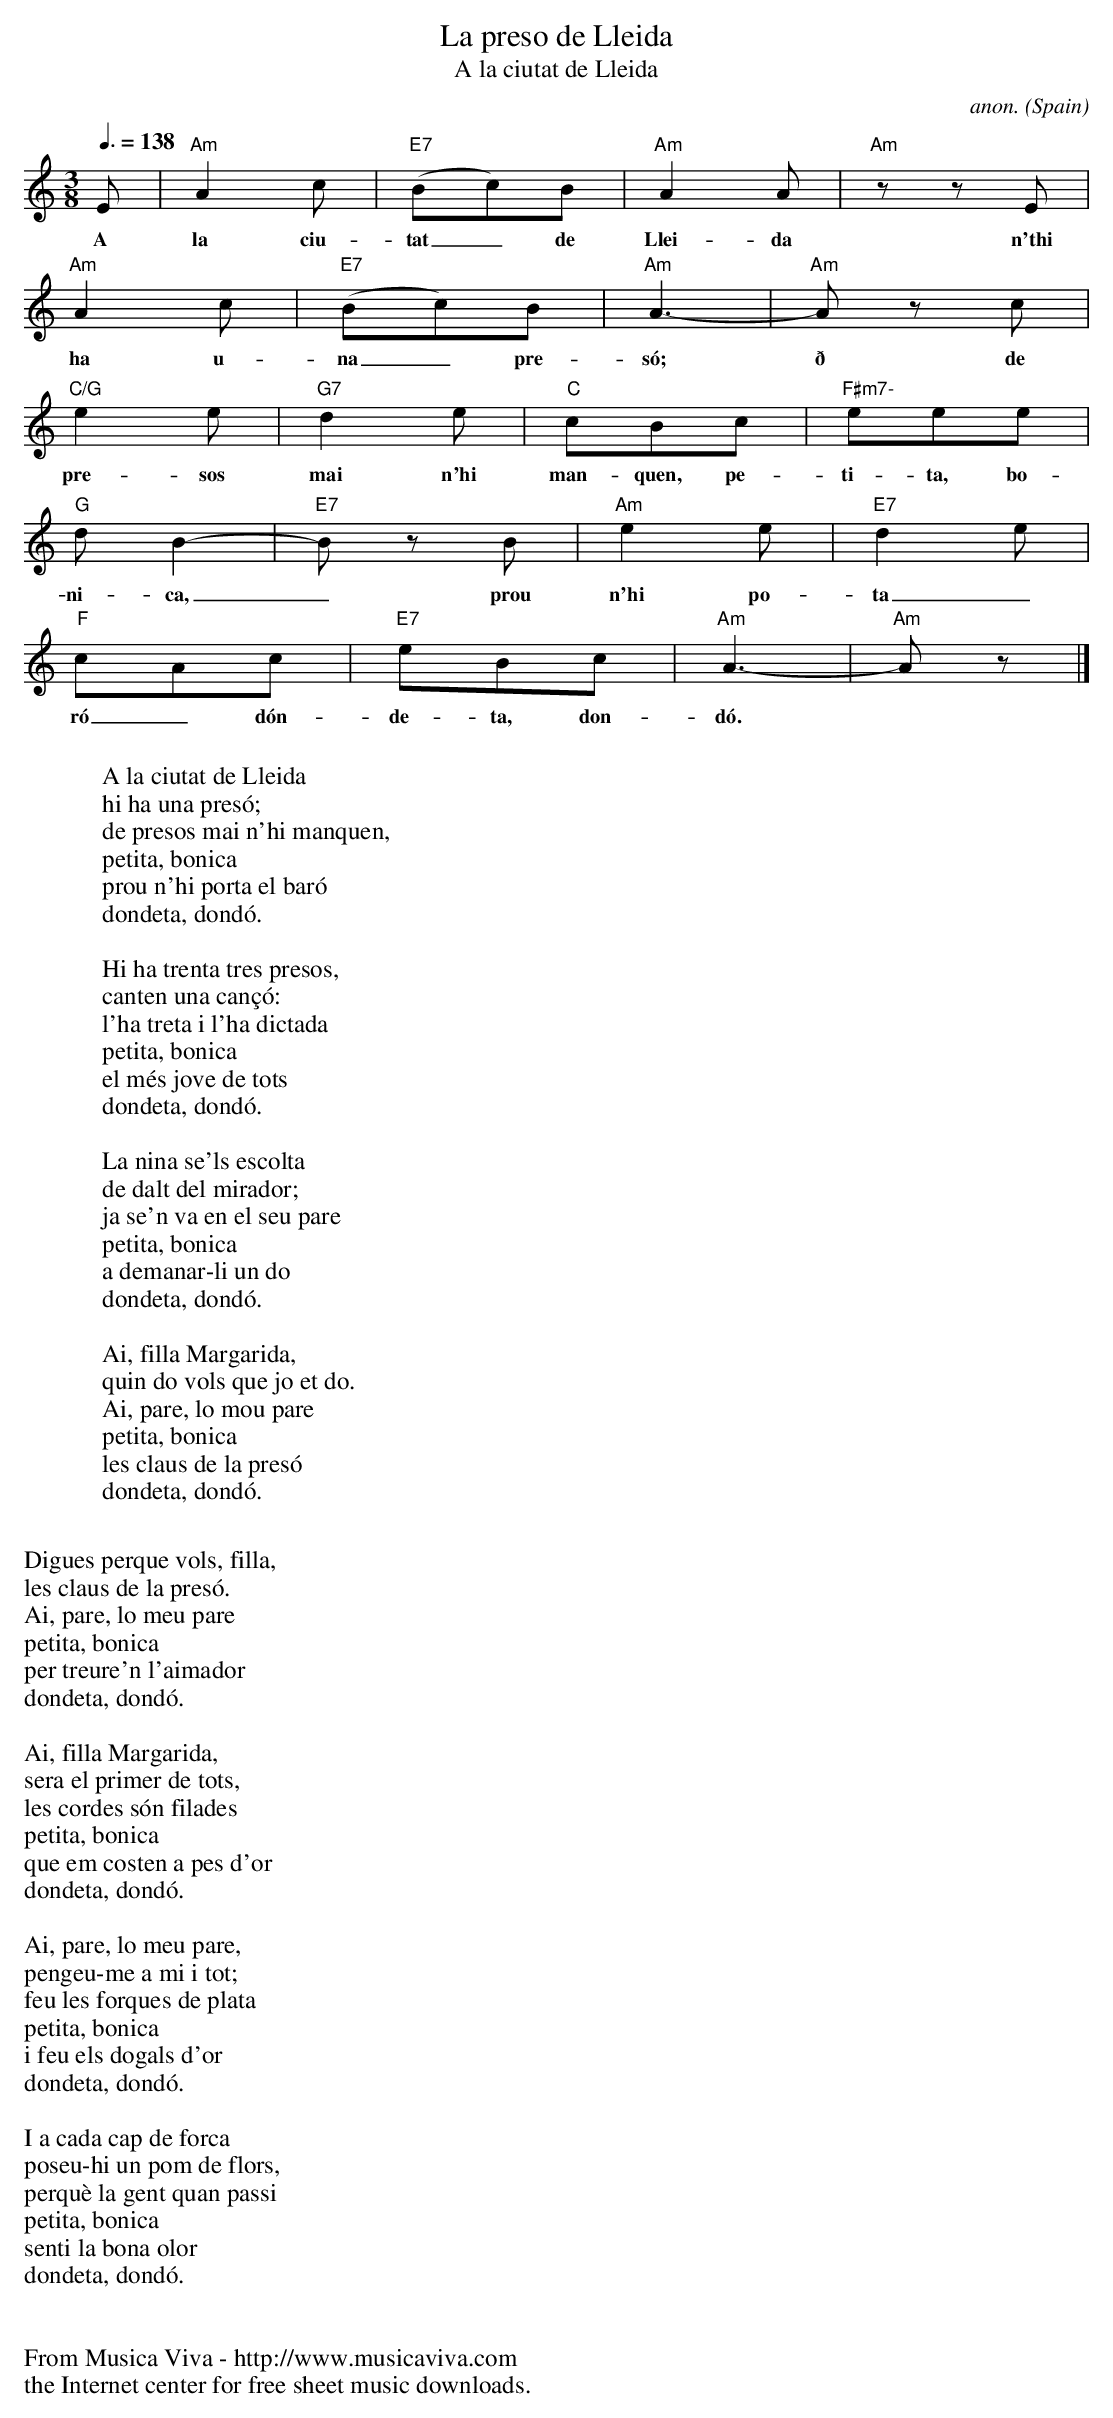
X:1
T:La preso de Lleida
T:A la ciutat de Lleida
C:anon.
O:Spain
M:3/8
L:1/8
Q:3/8=138
K:Am
E|"Am"A2c|"E7"(Bc)B|"Am"A2A|"Am"z z E|
w:A la ciu-tat _ de Llei-da n'thi
"Am"A2c|"E7"(Bc)B|"Am"A3-|"Am"A z c|
w:ha u-na _ pre-s\'o; ð de
"C/G"e2e|"G7"d2e|"C"cBc|"F#m7-"eee|
w:pre-sos mai n'hi man-quen, pe-ti-ta, bo-
"G"dB2-|"E7"B z B|"Am"e2e|"E7"d2e|
w:ni-ca, _ prou n'hi po-ta_el ba-
"F"cAc|"E7"eBc|"Am"A3-|"Am"A z|]
w:r\'o _ d\'on-de-ta, don-d\'o.
W:
W:A la ciutat de Lleida
W:hi ha una pres\'o;
W:de presos mai n'hi manquen,
W:  petita, bonica
W:prou n'hi porta el bar\'o
W:  dondeta, dond\'o.
W:
W:Hi ha trenta tres presos,
W:canten una can\cc\'o:
W:l'ha treta i l'ha dictada
W:  petita, bonica
W:el m\'es jove de tots
W:  dondeta, dond\'o.
W:
W:La nina se'ls escolta
W:de dalt del mirador;
W:ja se'n va en el seu pare
W:  petita, bonica
W:a demanar-li un do
W:  dondeta, dond\'o.
W:
W:Ai, filla Margarida,
W:quin do vols que jo et do.
W:Ai, pare, lo mou pare
W:  petita, bonica
W:les claus de la pres\'o
W:  dondeta, dond\'o.
W:
W:Digues perque vols, filla,
W:les claus de la pres\'o.
W:Ai, pare, lo meu pare
W:  petita, bonica
W:per treure'n l'aimador
W:  dondeta, dond\'o.
W:
W:Ai, filla Margarida,
W:sera el primer de tots,
W:les cordes s\'on filades
W:  petita, bonica
W:que em costen a pes d'or
W:  dondeta, dond\'o.
W:
W:Ai, pare, lo meu pare,
W:pengeu-me a mi i tot;
W:feu les forques de plata
W:  petita, bonica
W:i feu els dogals d'or
W:  dondeta, dond\'o.
W:
W:I a cada cap de forca
W:poseu-hi un pom de flors,
W:perqu\`e la gent quan passi
W:  petita, bonica
W:senti la bona olor
W:  dondeta, dond\'o.
W:
W:
W:  From Musica Viva - http://www.musicaviva.com
W:  the Internet center for free sheet music downloads.
